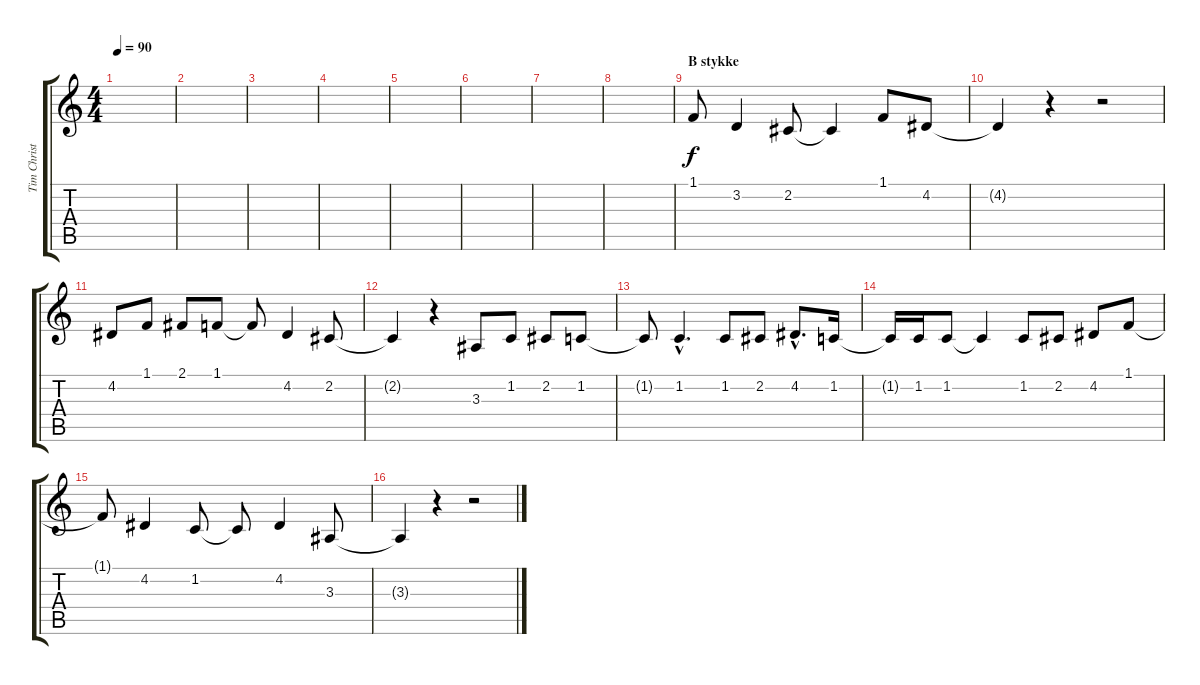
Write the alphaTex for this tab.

\track ("Tim Christensen (Vocal Backup)" "Tim Christ") {instrument violin}
\staff {score tabs}
\tuning (E4 B3 G3 D3 A2 E2) {hide}
\ts (4 4)
\tempo 90
\clef g2
\ks c
|
|
|
|
|
|
|
|
\section ("" "B stykke")
1.1.8 3.2.4 2.2.8 2.2{t}.4 1.1.8 4.2.8 |
4.2{t}.4 r.4 r.2 |
4.2.8 1.1.8 2.1.8 1.1.8 1.1{t}.8 4.2.4 2.2.8 |
2.2{t}.4 r.4 3.3.8 1.2.8 2.2.8 1.2.8 |
1.2{t}.8 1.2{hac}.4{d} 1.2.8 2.2.8 4.2{hac}.8{d} 1.2.16 |
1.2{t}.16 1.2.16 1.2.8 1.2{t}.4 1.2.8 2.2.8 4.2.8 1.1.8 |
1.1{t}.8 4.2.4 1.2.8 1.2{t}.8 4.2.4 3.3.8 |
3.3{t}.4 r.4 r.2
